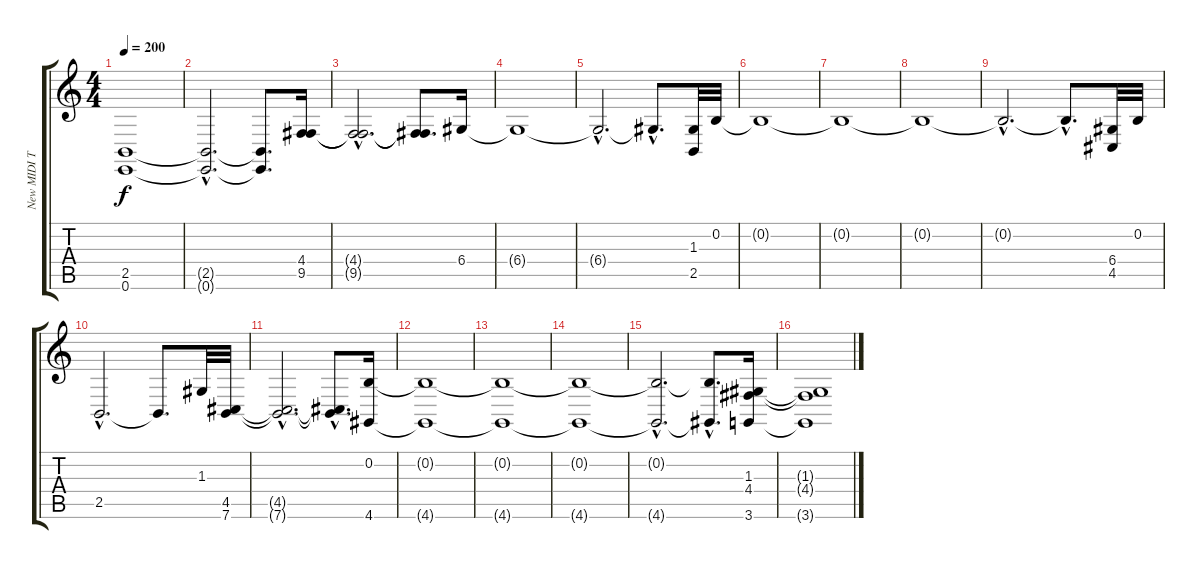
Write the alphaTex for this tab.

\track ("New MIDI Track" "New MIDI T") {instrument choiraahs}
\staff {score tabs}
\tuning (E4 B3 G3 D3 A2 E2) {hide}
\ts (4 4)
\tempo 200
\clef g2
\ks c
(2.5{t} 0.6{t}).1{dy f} |
(2.5{hac t} 0.6{hac t}).2{d} (2.5{t} 0.6{t}).8{d} (4.4 9.5).16 |
(4.4{hac t} 9.5{hac t}).2{d} (4.4{t} 9.5{t}).8{d} 6.4.16 |
6.4{t}.1 |
6.4{hac t}.2{d} 6.4{hac t}.8{d} (1.3 2.5).32 0.2.32 |
0.2{t}.1 |
0.2{t}.1 |
0.2{t}.1 |
0.2{hac t}.2{d} 0.2{hac t}.8{d} (6.4 4.5).32 0.2.32 |
2.5{hac}.2{d} 2.5{t}.8{d} 1.3.32 (4.5 7.6).32 |
(4.5{hac t} 7.6{hac t}).2{d} (4.5{hac t} 7.6{t}).8{d} (0.2 4.6).16 |
(0.2{t} 4.6{t}).1 |
(0.2{t} 4.6{t}).1 |
(0.2{t} 4.6{t}).1 |
(0.2{hac t} 4.6{hac t}).2{d} (0.2{hac t} 4.6{hac t}).8{d} (1.3 4.4 3.6).16 |
(1.3{t} 4.4{t} 3.6{t}).1
